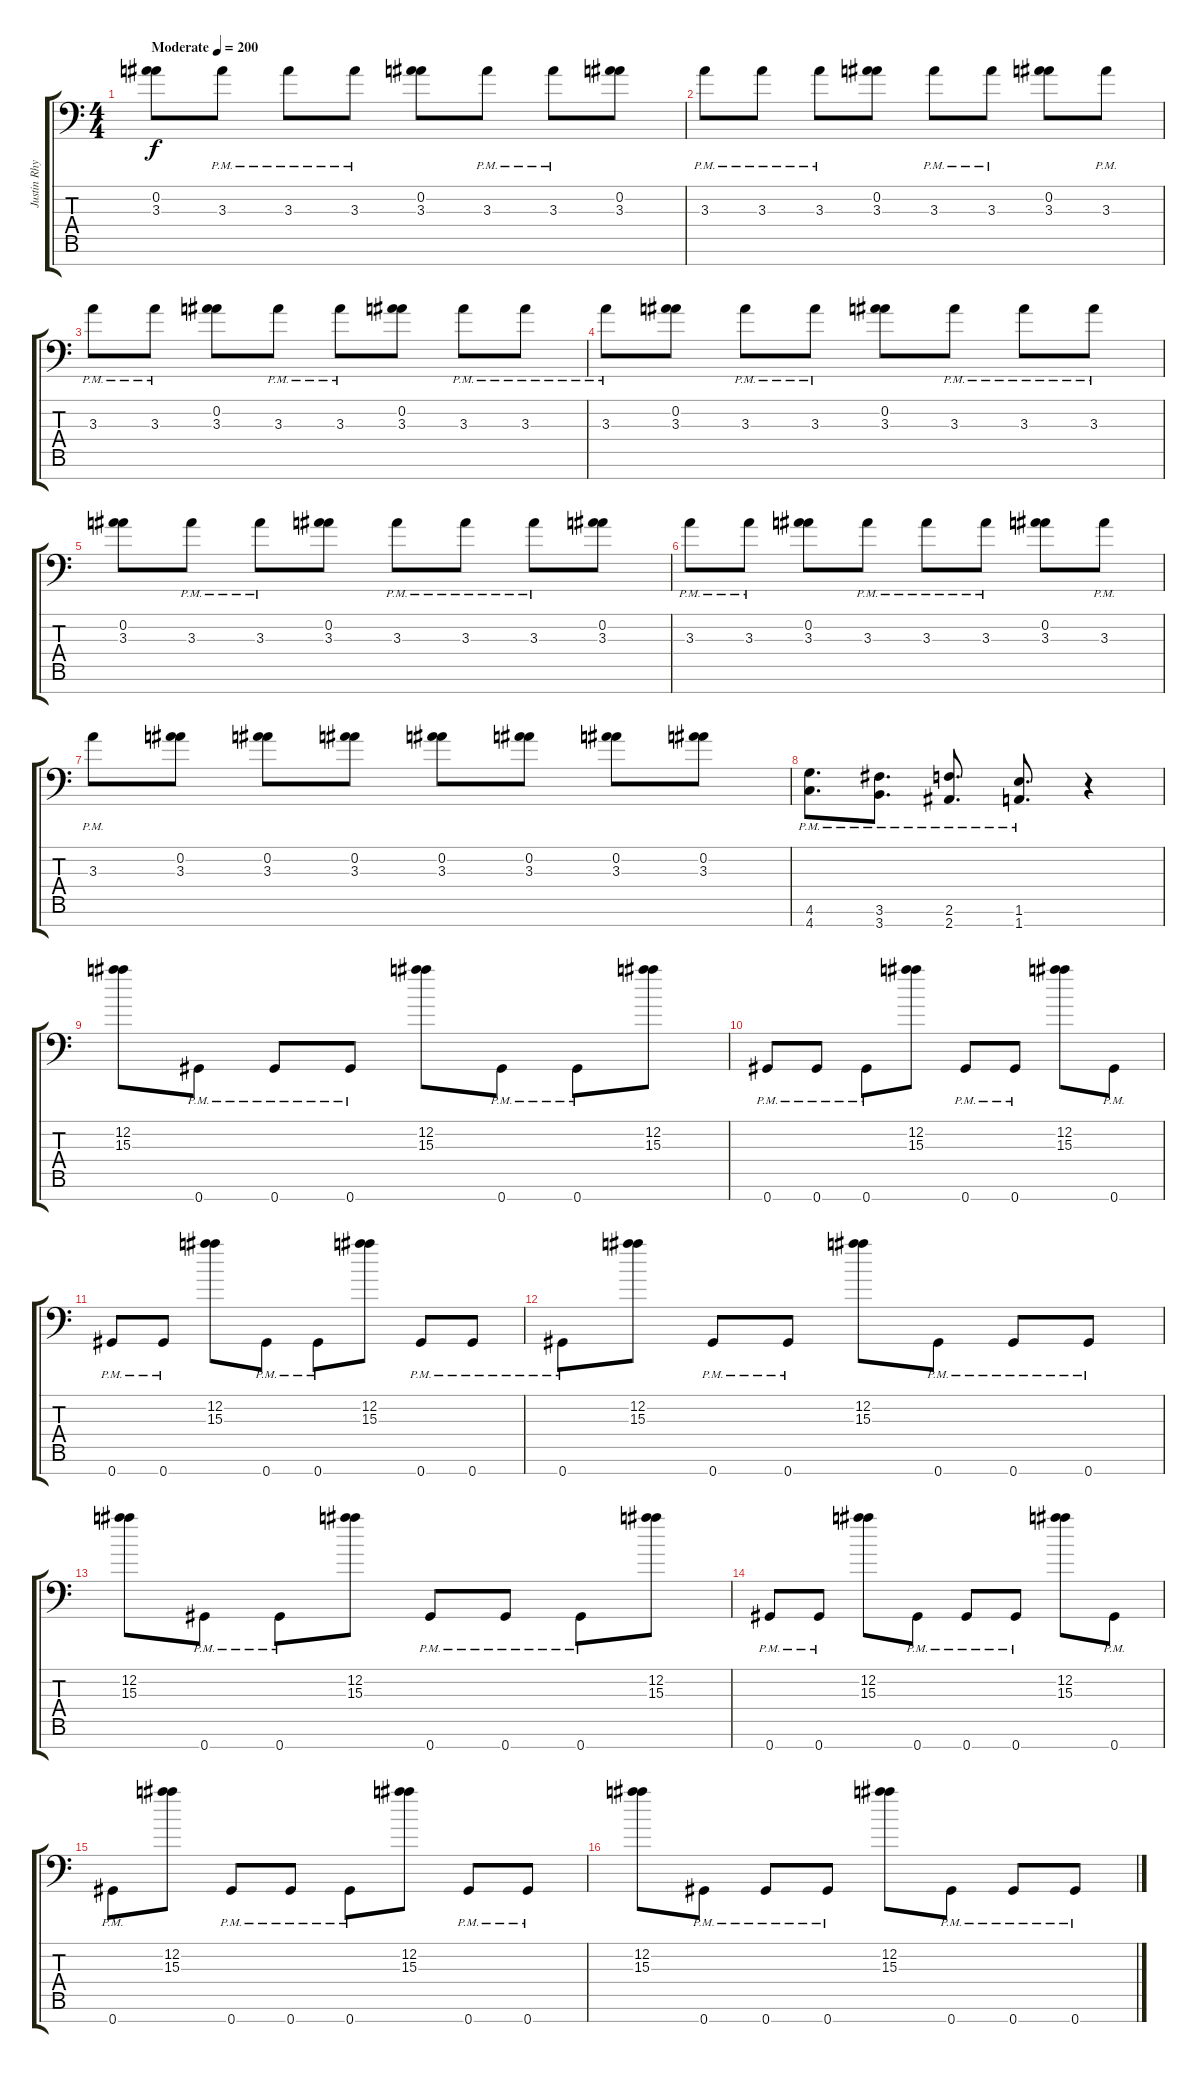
\track ("Justin Rhythm" "Justin Rhy") {instrument distortionguitar}
\staff {score tabs}
\tuning (Eb4 Bb3 Gb3 Db3 Ab2 Eb2 Ab1) {hide}
\ts (4 4)
\tempo (200 "Moderate")
\clef f4
\ks c
(0.2 3.3).8{dy f instrument distortionguitar} 3.3{pm}.8 3.3{pm}.8 3.3{pm}.8 (0.2 3.3).8 3.3{pm}.8 3.3{pm}.8 (0.2 3.3).8 |
3.3{pm}.8 3.3{pm}.8 3.3{pm}.8 (0.2 3.3).8 3.3{pm}.8 3.3{pm}.8 (0.2 3.3).8 3.3{pm}.8 |
3.3{pm}.8 3.3{pm}.8 (0.2 3.3).8 3.3{pm}.8 3.3{pm}.8 (0.2 3.3).8 3.3{pm}.8 3.3{pm}.8 |
3.3{pm}.8 (0.2 3.3).8 3.3{pm}.8 3.3{pm}.8 (0.2 3.3).8 3.3{pm}.8 3.3{pm}.8 3.3{pm}.8 |
(0.2 3.3).8 3.3{pm}.8 3.3{pm}.8 (0.2 3.3).8 3.3{pm}.8 3.3{pm}.8 3.3{pm}.8 (0.2 3.3).8 |
3.3{pm}.8 3.3{pm}.8 (0.2 3.3).8 3.3{pm}.8 3.3{pm}.8 3.3{pm}.8 (0.2 3.3).8 3.3{pm}.8 |
3.3{pm}.8 (0.2 3.3).8 (0.2 3.3).8 (0.2 3.3).8 (0.2 3.3).8 (0.2 3.3).8 (0.2 3.3).8 (0.2 3.3).8 |
(4.6{pm} 4.7{pm}).8{d} (3.6{pm} 3.7{pm}).8{d} (2.6{pm} 2.7{pm}).8{d} (1.6{pm} 1.7{pm}).8{d} r.4 |
(12.2 15.3).8 0.7{pm}.8 0.7{pm}.8 0.7{pm}.8 (12.2 15.3).8 0.7{pm}.8 0.7{pm}.8 (12.2 15.3).8 |
0.7{pm}.8 0.7{pm}.8 0.7{pm}.8 (12.2 15.3).8 0.7{pm}.8 0.7{pm}.8 (12.2 15.3).8 0.7{pm}.8 |
0.7{pm}.8 0.7{pm}.8 (12.2 15.3).8 0.7{pm}.8 0.7{pm}.8 (12.2 15.3).8 0.7{pm}.8 0.7{pm}.8 |
0.7{pm}.8 (12.2 15.3).8 0.7{pm}.8 0.7{pm}.8 (12.2 15.3).8 0.7{pm}.8 0.7{pm}.8 0.7{pm}.8 |
(12.2 15.3).8 0.7{pm}.8 0.7{pm}.8 (12.2 15.3).8 0.7{pm}.8 0.7{pm}.8 0.7{pm}.8 (12.2 15.3).8 |
0.7{pm}.8 0.7{pm}.8 (12.2 15.3).8 0.7{pm}.8 0.7{pm}.8 0.7{pm}.8 (12.2 15.3).8 0.7{pm}.8 |
0.7{pm}.8 (12.2 15.3).8 0.7{pm}.8 0.7{pm}.8 0.7{pm}.8 (12.2 15.3).8 0.7{pm}.8 0.7{pm}.8 |
(12.2 15.3).8 0.7{pm}.8 0.7{pm}.8 0.7{pm}.8 (12.2 15.3).8 0.7{pm}.8 0.7{pm}.8 0.7{pm}.8
